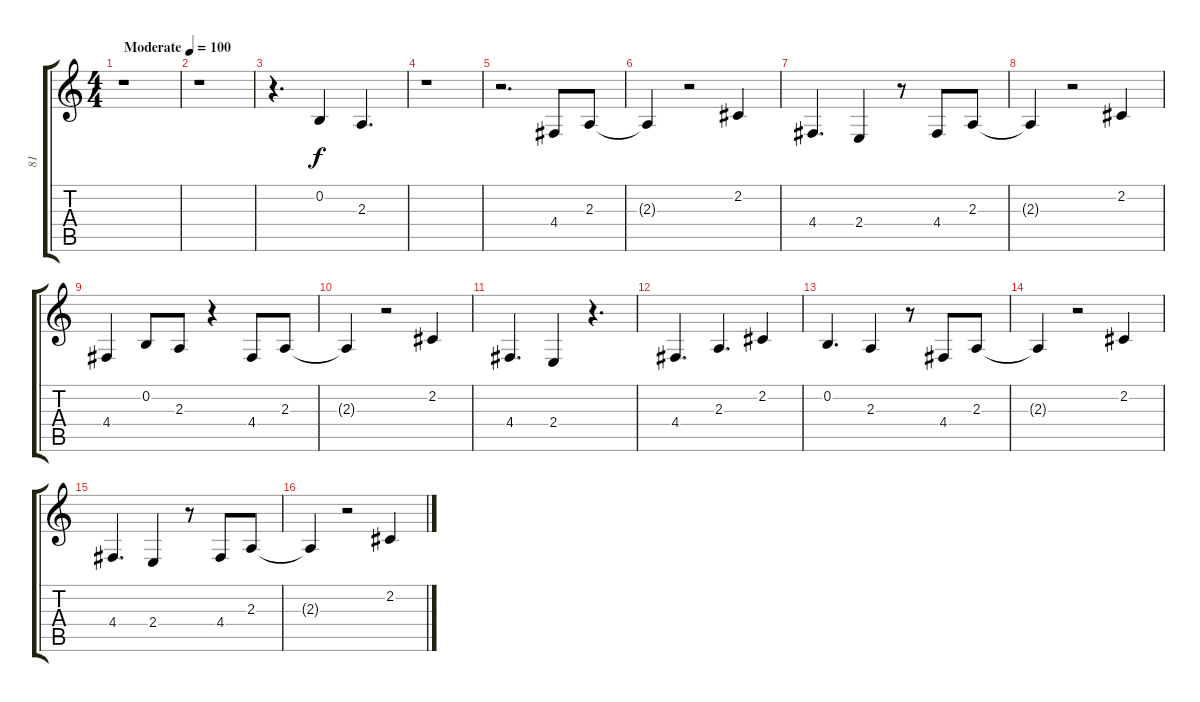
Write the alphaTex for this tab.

\track ("81" "81") {instrument lead1square}
\staff {score tabs}
\tuning (E4 B3 G3 D3 A2 E2) {hide}
\ts (4 4)
\tempo (100 "Moderate")
\clef g2
\ks c
r.1{dy f instrument lead1square} |
r.1 |
r.4{d} 0.2.4 2.3.4{d} |
r.1 |
r.2{d txt ""} 4.4.8 2.3.8 |
2.3{t}.4 r.2 2.2.4 |
4.4.4{d} 2.4.4 r.8 4.4.8 2.3.8 |
2.3{t}.4 r.2 2.2.4 |
4.4.4 0.2.8 2.3.8 r.4 4.4.8 2.3.8 |
2.3{t}.4 r.2 2.2.4 |
4.4.4{d} 2.4.4 r.4{d} |
4.4.4{d} 2.3.4{d} 2.2.4 |
0.2.4{d} 2.3.4 r.8 4.4.8 2.3.8 |
2.3{t}.4 r.2 2.2.4 |
4.4.4{d} 2.4.4 r.8 4.4.8 2.3.8 |
2.3{t}.4 r.2 2.2.4
